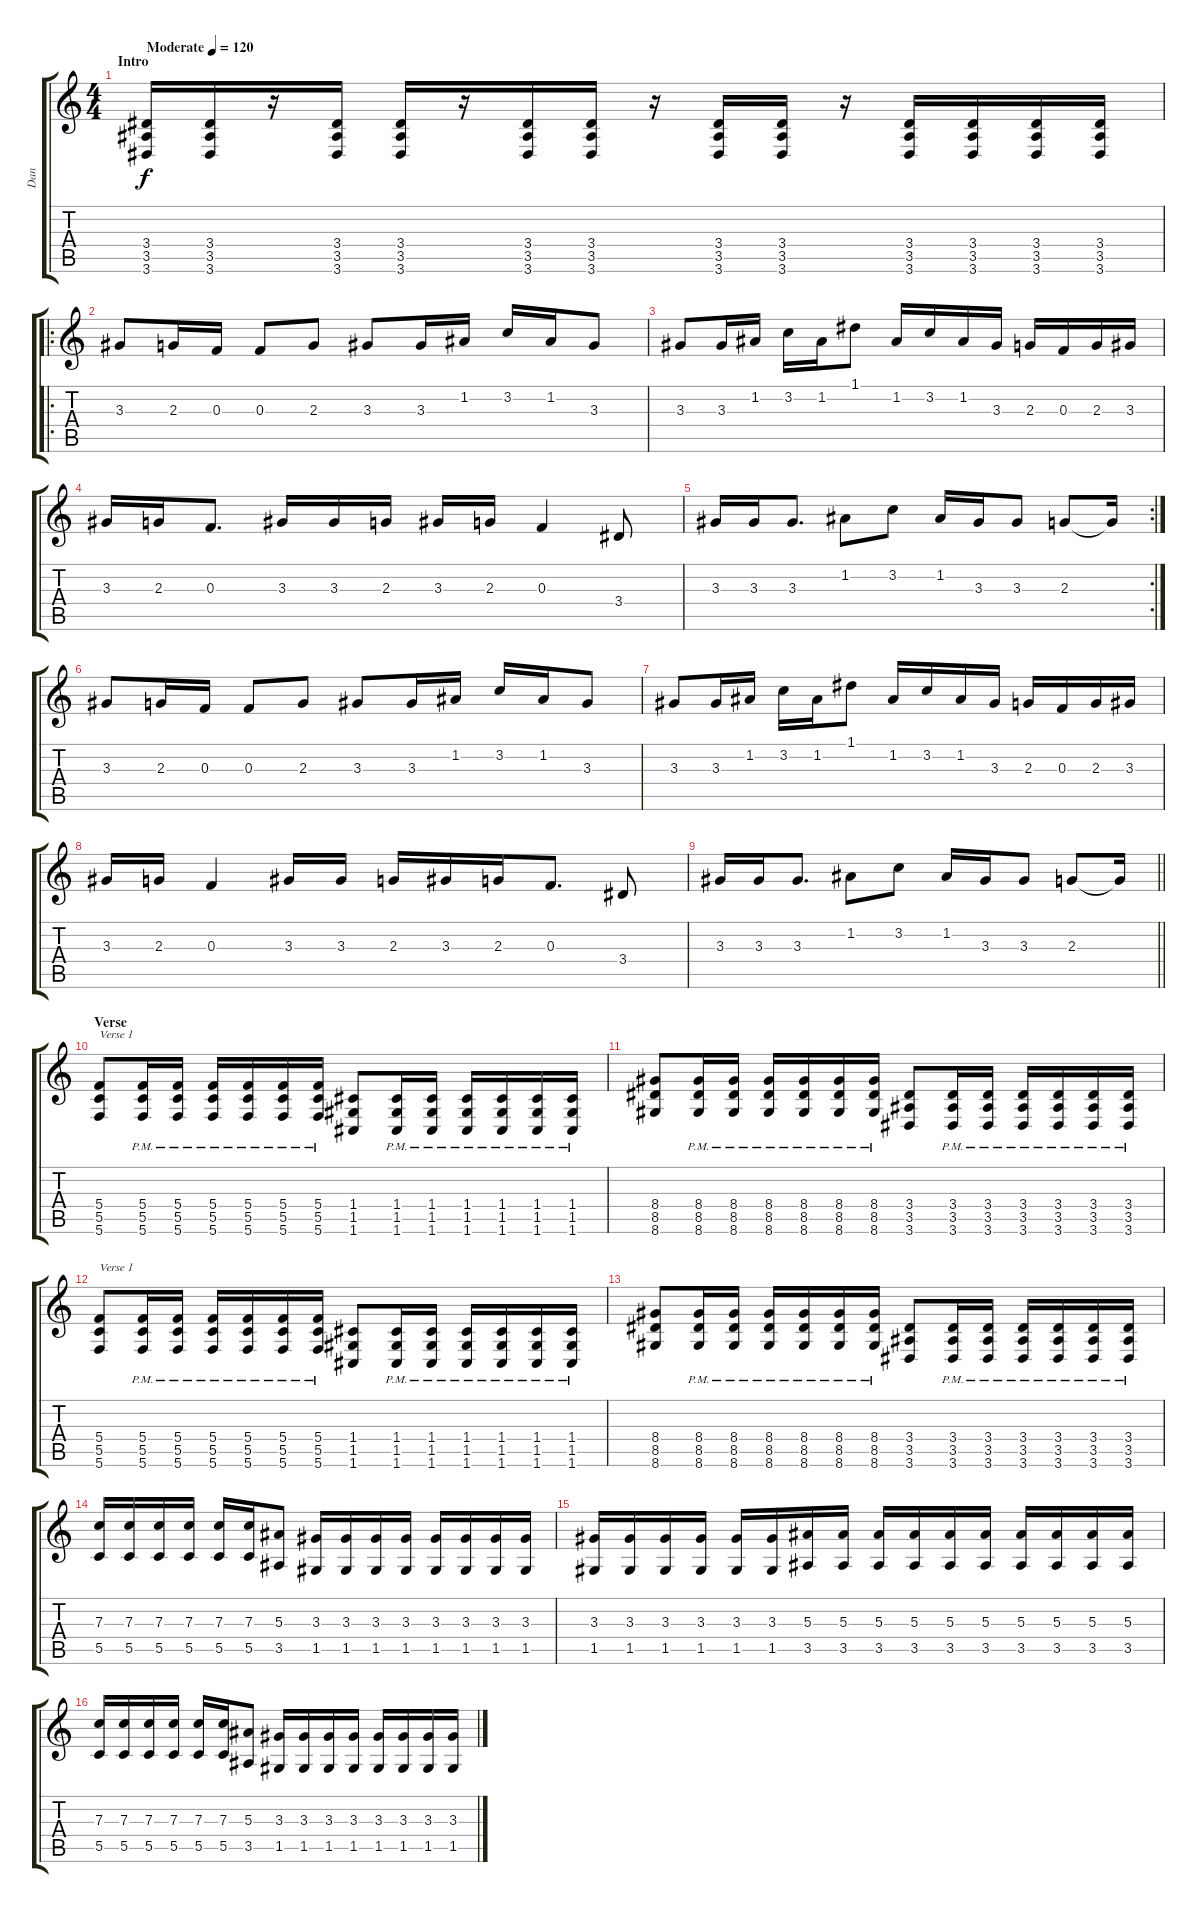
\track ("Dan" "Dan") {instrument acousticguitarsteel}
\staff {score tabs}
\tuning (D4 A3 F3 C3 G2 C2) {hide}
\ts (4 4)
\section ("" "Intro")
\tempo (120 "Moderate")
\clef g2
\ks c
(3.4 3.5 3.6).16{dy f instrument acousticguitarsteel} (3.4 3.5 3.6).16 r.16 (3.4 3.5 3.6).16 (3.4 3.5 3.6).16 r.16 (3.4 3.5 3.6).16 (3.4 3.5 3.6).16 r.16 (3.4 3.5 3.6).16 (3.4 3.5 3.6).16 r.16 (3.4 3.5 3.6).16 (3.4 3.5 3.6).16 (3.4 3.5 3.6).16 (3.4 3.5 3.6).16 |
\ro
3.3.8 2.3.16 0.3.16 0.3.8 2.3.8 3.3.8 3.3.16 1.2.16 3.2.16 1.2.16 3.3.8 |
3.3.8 3.3.16 1.2.16 3.2.16 1.2.16 1.1.8 1.2.16 3.2.16 1.2.16 3.3.16 2.3.16 0.3.16 2.3.16 3.3.16 |
3.3.16 2.3.16 0.3.8{d} 3.3.16 3.3.16 2.3.16 3.3.16 2.3.16 0.3.4 3.4.8 |
\rc 2
3.3.16 3.3.16 3.3.8{d} 1.2.8 3.2.8 1.2.16 3.3.16 3.3.8 2.3.8 2.3{t}.16 |
3.3.8 2.3.16 0.3.16 0.3.8 2.3.8 3.3.8 3.3.16 1.2.16 3.2.16 1.2.16 3.3.8 |
3.3.8 3.3.16 1.2.16 3.2.16 1.2.16 1.1.8 1.2.16 3.2.16 1.2.16 3.3.16 2.3.16 0.3.16 2.3.16 3.3.16 |
3.3.16 2.3.16 0.3.4 3.3.16 3.3.16 2.3.16 3.3.16 2.3.16 0.3.8{d} 3.4.8 |
\barLineRight lightlight
3.3.16 3.3.16 3.3.8{d} 1.2.8 3.2.8 1.2.16 3.3.16 3.3.8 2.3.8 2.3{t}.16 |
\section ("" "Verse")
(5.4 5.5 5.6).8{txt "Verse 1"} (5.4{pm} 5.5{pm} 5.6{pm}).16 (5.4{pm} 5.5{pm} 5.6{pm}).16 (5.4{pm} 5.5{pm} 5.6{pm}).16 (5.4{pm} 5.5{pm} 5.6{pm}).16 (5.4{pm} 5.5{pm} 5.6{pm}).16 (5.4{pm} 5.5{pm} 5.6{pm}).16 (1.4 1.5 1.6).8 (1.4{pm} 1.5{pm} 1.6{pm}).16 (1.4{pm} 1.5{pm} 1.6{pm}).16 (1.4{pm} 1.5{pm} 1.6{pm}).16 (1.4{pm} 1.5{pm} 1.6{pm}).16 (1.4{pm} 1.5{pm} 1.6{pm}).16 (1.4{pm} 1.5{pm} 1.6{pm}).16 |
(8.4 8.5 8.6).8 (8.4{pm} 8.5{pm} 8.6{pm}).16 (8.4{pm} 8.5{pm} 8.6{pm}).16 (8.4{pm} 8.5{pm} 8.6{pm}).16 (8.4{pm} 8.5{pm} 8.6{pm}).16 (8.4{pm} 8.5{pm} 8.6{pm}).16 (8.4{pm} 8.5{pm} 8.6{pm}).16 (3.4 3.5 3.6).8 (3.4{pm} 3.5{pm} 3.6{pm}).16 (3.4{pm} 3.5{pm} 3.6{pm}).16 (3.4{pm} 3.5{pm} 3.6{pm}).16 (3.4{pm} 3.5{pm} 3.6{pm}).16 (3.4{pm} 3.5{pm} 3.6{pm}).16 (3.4{pm} 3.5{pm} 3.6{pm}).16 |
(5.4 5.5 5.6).8{txt "Verse 1"} (5.4{pm} 5.5{pm} 5.6{pm}).16 (5.4{pm} 5.5{pm} 5.6{pm}).16 (5.4{pm} 5.5{pm} 5.6{pm}).16 (5.4{pm} 5.5{pm} 5.6{pm}).16 (5.4{pm} 5.5{pm} 5.6{pm}).16 (5.4{pm} 5.5{pm} 5.6{pm}).16 (1.4 1.5 1.6).8 (1.4{pm} 1.5{pm} 1.6{pm}).16 (1.4{pm} 1.5{pm} 1.6{pm}).16 (1.4{pm} 1.5{pm} 1.6{pm}).16 (1.4{pm} 1.5{pm} 1.6{pm}).16 (1.4{pm} 1.5{pm} 1.6{pm}).16 (1.4{pm} 1.5{pm} 1.6{pm}).16 |
(8.4 8.5 8.6).8 (8.4{pm} 8.5{pm} 8.6{pm}).16 (8.4{pm} 8.5{pm} 8.6{pm}).16 (8.4{pm} 8.5{pm} 8.6{pm}).16 (8.4{pm} 8.5{pm} 8.6{pm}).16 (8.4{pm} 8.5{pm} 8.6{pm}).16 (8.4{pm} 8.5{pm} 8.6{pm}).16 (3.4 3.5 3.6).8 (3.4{pm} 3.5{pm} 3.6{pm}).16 (3.4{pm} 3.5{pm} 3.6{pm}).16 (3.4{pm} 3.5{pm} 3.6{pm}).16 (3.4{pm} 3.5{pm} 3.6{pm}).16 (3.4{pm} 3.5{pm} 3.6{pm}).16 (3.4{pm} 3.5{pm} 3.6{pm}).16 |
(7.3 5.5).16 (7.3 5.5).16 (7.3 5.5).16 (7.3 5.5).16 (7.3 5.5).16 (7.3 5.5).16 (5.3 3.5).8 (3.3 1.5).16 (3.3 1.5).16 (3.3 1.5).16 (3.3 1.5).16 (3.3 1.5).16 (3.3 1.5).16 (3.3 1.5).16 (3.3 1.5).16 |
(3.3 1.5).16 (3.3 1.5).16 (3.3 1.5).16 (3.3 1.5).16 (3.3 1.5).16 (3.3 1.5).16 (5.3 3.5).16 (5.3 3.5).16 (5.3 3.5).16 (5.3 3.5).16 (5.3 3.5).16 (5.3 3.5).16 (5.3 3.5).16 (5.3 3.5).16 (5.3 3.5).16 (5.3 3.5).16 |
(7.3 5.5).16 (7.3 5.5).16 (7.3 5.5).16 (7.3 5.5).16 (7.3 5.5).16 (7.3 5.5).16 (5.3 3.5).8 (3.3 1.5).16 (3.3 1.5).16 (3.3 1.5).16 (3.3 1.5).16 (3.3 1.5).16 (3.3 1.5).16 (3.3 1.5).16 (3.3 1.5).16
